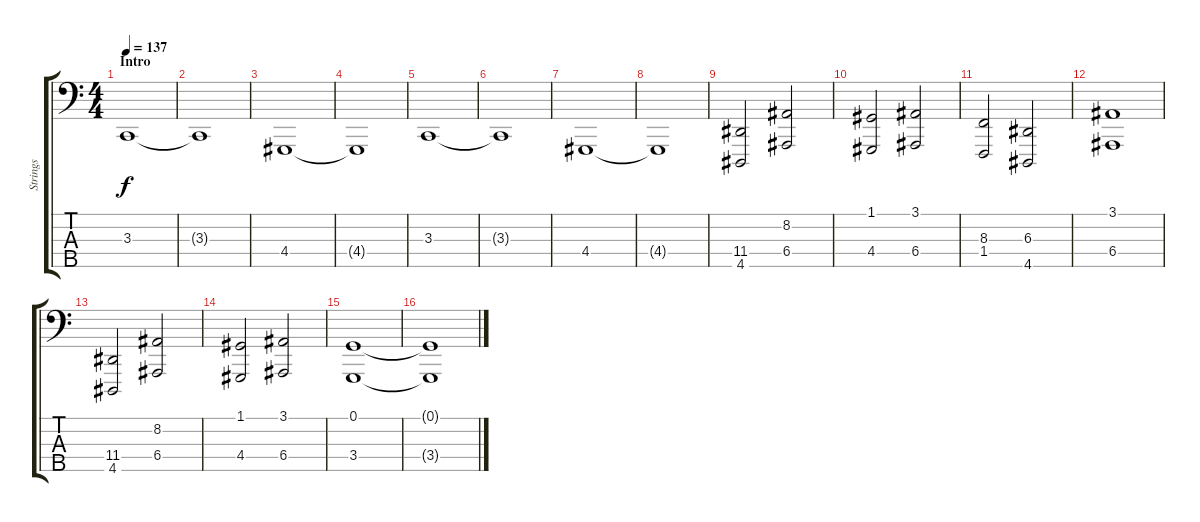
\track ("Strings" "Strings") {instrument stringensemble1}
\staff {score tabs}
\tuning (G2 D2 A1 E1 B0) {hide}
\ts (4 4)
\section ("" "Intro ")
\tempo 137
\clef f4
\ks c
3.3.1{dy f instrument stringensemble1} |
3.3{t}.1 |
4.4.1 |
4.4{t}.1 |
3.3.1 |
3.3{t}.1 |
4.4.1 |
4.4{t}.1 |
(11.4 4.5).2 (8.2 6.4).2 |
(1.1 4.4).2 (3.1 6.4).2 |
(8.3 1.4).2 (6.3 4.5).2 |
(3.1 6.4).1 |
(11.4 4.5).2 (8.2 6.4).2 |
(1.1 4.4).2 (3.1 6.4).2 |
(0.1 3.4).1 |
(0.1{t} 3.4{t}).1
